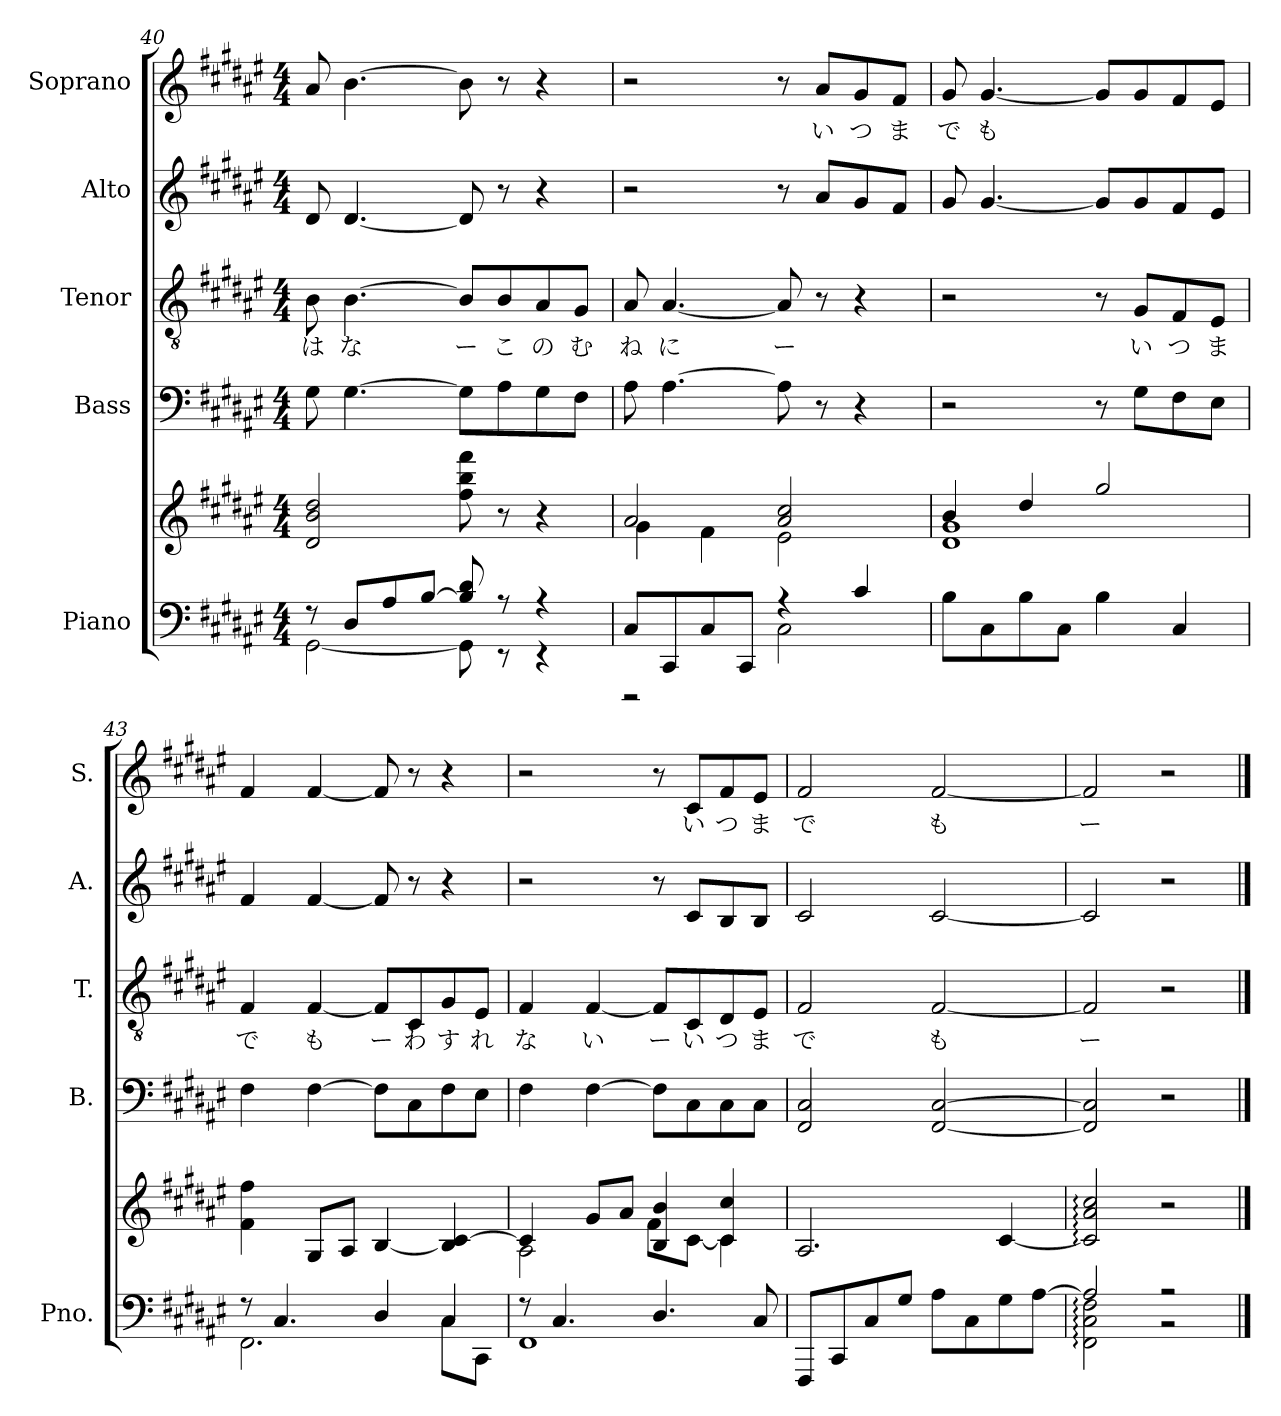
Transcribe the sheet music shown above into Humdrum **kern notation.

**kern	**kern	**kern	**kern	**text	**kern	**kern	**text
*part5	*part5	*part4	*part3	*part3	*part2	*part1	*part1
*staff6	*staff5	*staff4	*staff3	*staff3	*staff2	*staff1	*staff1
*I"Piano	*	*I"Bass	*I"Tenor	*	*I"Alto	*I"Soprano	*
*I'Pno.	*	*I'B.	*I'T.	*	*I'A.	*I'S.	*
!!LO:PB:g=z
*clefF4	*clefG2	*clefF4	*clefGv2	*	*clefG2	*clefG2	*
*k[f#c#g#d#a#e#]	*k[f#c#g#d#a#e#]	*k[f#c#g#d#a#e#]	*k[f#c#g#d#a#e#]	*	*k[f#c#g#d#a#e#]	*k[f#c#g#d#a#e#]	*
*M4/4	*M4/4	*M4/4	*M4/4	*	*M4/4	*M4/4	*
=40	=40	=40	=40	=40	=40	=40	=40
*^	*	*	*	*	*	*	*
8r	[2GG#\	2d#/ 2b/ 2dd#/	8G#\	8B\	は	8d#/	8a#/	.
8D#/L	.	.	[4.G#\	[4.B\	な	[4.d#/	[4.b\	.
8A#/	.	.	.	.	.	.	.	.
[8B/J	.	.	.	.	.	.	.	.
8B/] 8d#/	8GG#\]	8ff#\ 8bb\ 8fff#\	8G#\L]	8B/L]	ー	8d#/]	8b\]	.
8r	8r	8r	8A#\	8B/	こ	8r	8r	.
4r	4r	4r	8G#\	8A#/	の	4r	4r	.
.	.	.	8F#\J	8G#/J	む	.	.	.
=41	=41	=41	=41	=41	=41	=41	=41	=41
*	*	*^	*	*	*	*	*	*
8C#/L	2r	2a#/	4g#\	8A#\	8A#/	ね	2r	2r	.
8CC#/	.	.	.	[4.A#\	[4.A#/	に	.	.	.
8C#/	.	.	4f#\	.	.	.	.	.	.
8CC#/J	.	.	.	.	.	.	.	.	.
4r	2C#\	2a#/ 2cc#/	2e#\	8A#\]	8A#/]	ー	8r	8r	.
.	.	.	.	8r	8r	.	8a#/L	8a#/L	い
4c#/	.	.	.	4r	4r	.	8g#/	8g#/	つ
.	.	.	.	.	.	.	8f#/J	8f#/J	ま
*v	*v	*	*	*	*	*	*	*	*
=42	=42	=42	=42	=42	=42	=42	=42	=42
8B\L	4b/	1d# 1g#	2r	2r	.	8g#/	8g#/	で
8C#\	.	.	.	.	.	[4.g#/	[4.g#/	も
8B\	4dd#/	.	.	.	.	.	.	.
8C#\J	.	.	.	.	.	.	.	.
4B\	2gg#/	.	8r	8r	.	8g#/L]	8g#/L]	.
.	.	.	8G#\L	8G#/L	い	8g#/	8g#/	.
4C#/	.	.	8F#\	8F#/	つ	8f#/	8f#/	.
.	.	.	8E#\J	8E#/J	ま	8e#/J	8e#/J	.
*	*v	*v	*	*	*	*	*	*
!!LO:LB:g=z
=43	=43	=43	=43	=43	=43	=43	=43
*^	*	*	*	*	*	*	*
8r	2.FF#\	4f#\ 4ff#\	4F#\	4F#/	で	4f#/	4f#/	.
4.C#/	.	.	.	.	.	.	.	.
.	.	8G#/L	[4F#\	[4F#/	も	[4f#/	[4f#/	.
.	.	8A#/J	.	.	.	.	.	.
4D#/	.	[4B/	8F#\L]	8F#/L]	ー	8f#/]	8f#/]	.
.	.	.	8C#\	8C#/	わ	8r	8r	.
4C#/	8C#\L	4B/] [4c#/	8F#\	8G#/	す	4r	4r	.
.	8CC#\J	.	8E#\J	8E#/J	れ	.	.	.
=44	=44	=44	=44	=44	=44	=44	=44	=44
*	*	*^	*	*	*	*	*	*
8r	1FF#	4c#/]	2A#\	4F#\	4F#/	な	2r	2r	.
4.C#/	.	.	.	.	.	.	.	.	.
.	.	8g#/L	.	[4F#\	[4F#/	い	.	.	.
.	.	8a#/J	.	.	.	.	.	.	.
4.D#/	.	4B/ 4b/	8f#\L	8F#\L]	8F#/L]	ー	8r	8r	.
.	.	.	[8c#\J	8C#\	8C#/	い	8c#/L	8c#/L	い
.	.	4c#/ 4cc#/	4c#\]	8C#\	8D#/	つ	8B/	8f#/	つ
8C#/	.	.	.	8C#\J	8E#/J	ま	8B/J	8e#/J	ま
*v	*v	*	*	*	*	*	*	*	*
*	*v	*v	*	*	*	*	*	*
=45	=45	=45	=45	=45	=45	=45	=45
8FFF#/L	2.A#/	2FF#/ 2C#/	2F#/	で	2c#/	2f#/	で
8CC#/	.	.	.	.	.	.	.
8C#/	.	.	.	.	.	.	.
8G#/J	.	.	.	.	.	.	.
8A#\L	.	[2FF#/ [2C#/	[2F#/	も	[2c#/	[2f#/	も
8C#\	.	.	.	.	.	.	.
8G#\	[4c#/	.	.	.	.	.	.
[8A#\J	.	.	.	.	.	.	.
=46	=46	=46	=46	=46	=46	=46	=46
*^	*	*	*	*	*	*	*
2A#/]	2FF#\: 2C#\: 2F#\:	2c#/]: 2a#/: 2cc#/:	2FF#/] 2C#/]	2F#/]	ー	2c#/]	2f#/]	ー
2r	2r	2r	2r	2r	.	2r	2r	.
*v	*v	*	*	*	*	*	*	*
==	==	==	==	==	==	==	==
*-	*-	*-	*-	*-	*-	*-	*-
